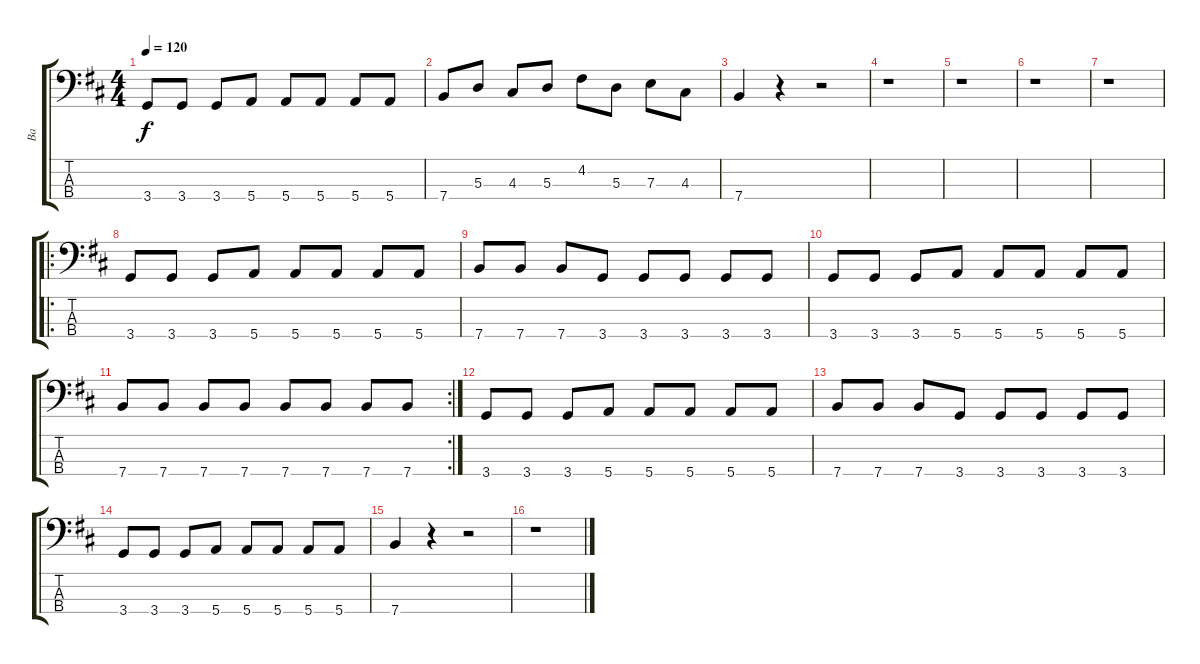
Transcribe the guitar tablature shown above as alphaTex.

\track ("Ba" "Ba") {instrument electricbassfinger}
\staff {score tabs}
\tuning (G2 D2 A1 E1) {hide}
\ts (4 4)
\tempo 120
\clef f4
\ks d
3.4.8{dy f} 3.4.8 3.4.8 5.4.8 5.4.8 5.4.8 5.4.8 5.4.8 |
7.4.8 5.3.8 4.3.8 5.3.8 4.2.8 5.3.8 7.3.8 4.3.8 |
7.4.4 r.4 r.2 |
r.1 |
r.1 |
r.1 |
r.1 |
\ro
3.4.8 3.4.8 3.4.8 5.4.8 5.4.8 5.4.8 5.4.8 5.4.8 |
7.4.8 7.4.8 7.4.8 3.4.8 3.4.8 3.4.8 3.4.8 3.4.8 |
3.4.8 3.4.8 3.4.8 5.4.8 5.4.8 5.4.8 5.4.8 5.4.8 |
\rc 2
7.4.8 7.4.8 7.4.8 7.4.8 7.4.8 7.4.8 7.4.8 7.4.8 |
3.4.8 3.4.8 3.4.8 5.4.8 5.4.8 5.4.8 5.4.8 5.4.8 |
7.4.8 7.4.8 7.4.8 3.4.8 3.4.8 3.4.8 3.4.8 3.4.8 |
3.4.8 3.4.8 3.4.8 5.4.8 5.4.8 5.4.8 5.4.8 5.4.8 |
7.4.4 r.4 r.2 |
r.1
